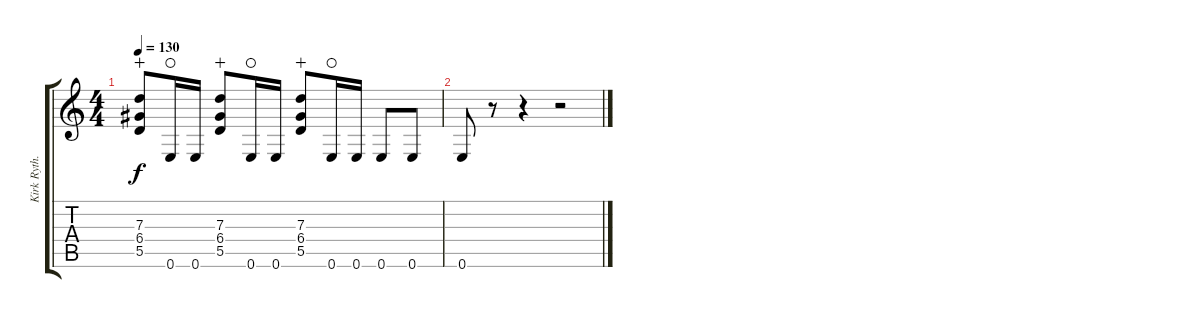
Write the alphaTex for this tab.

\track ("Kirk Ryth." "Kirk Ryth.") {instrument distortionguitar}
\staff {score tabs}
\tuning (E4 B3 G3 D3 A2 E2) {hide}
\ts (4 4)
\tempo 130
\clef g2
\ks c
(7.3 6.4 5.5).8{dy f wahc} 0.6.16{waho} 0.6.16 (7.3 6.4 5.5).8{wahc} 0.6.16{waho} 0.6.16 (7.3 6.4 5.5).8{wahc} 0.6.16{waho} 0.6.16 0.6.8 0.6.8 |
0.6.8 r.8 r.4 r.2
